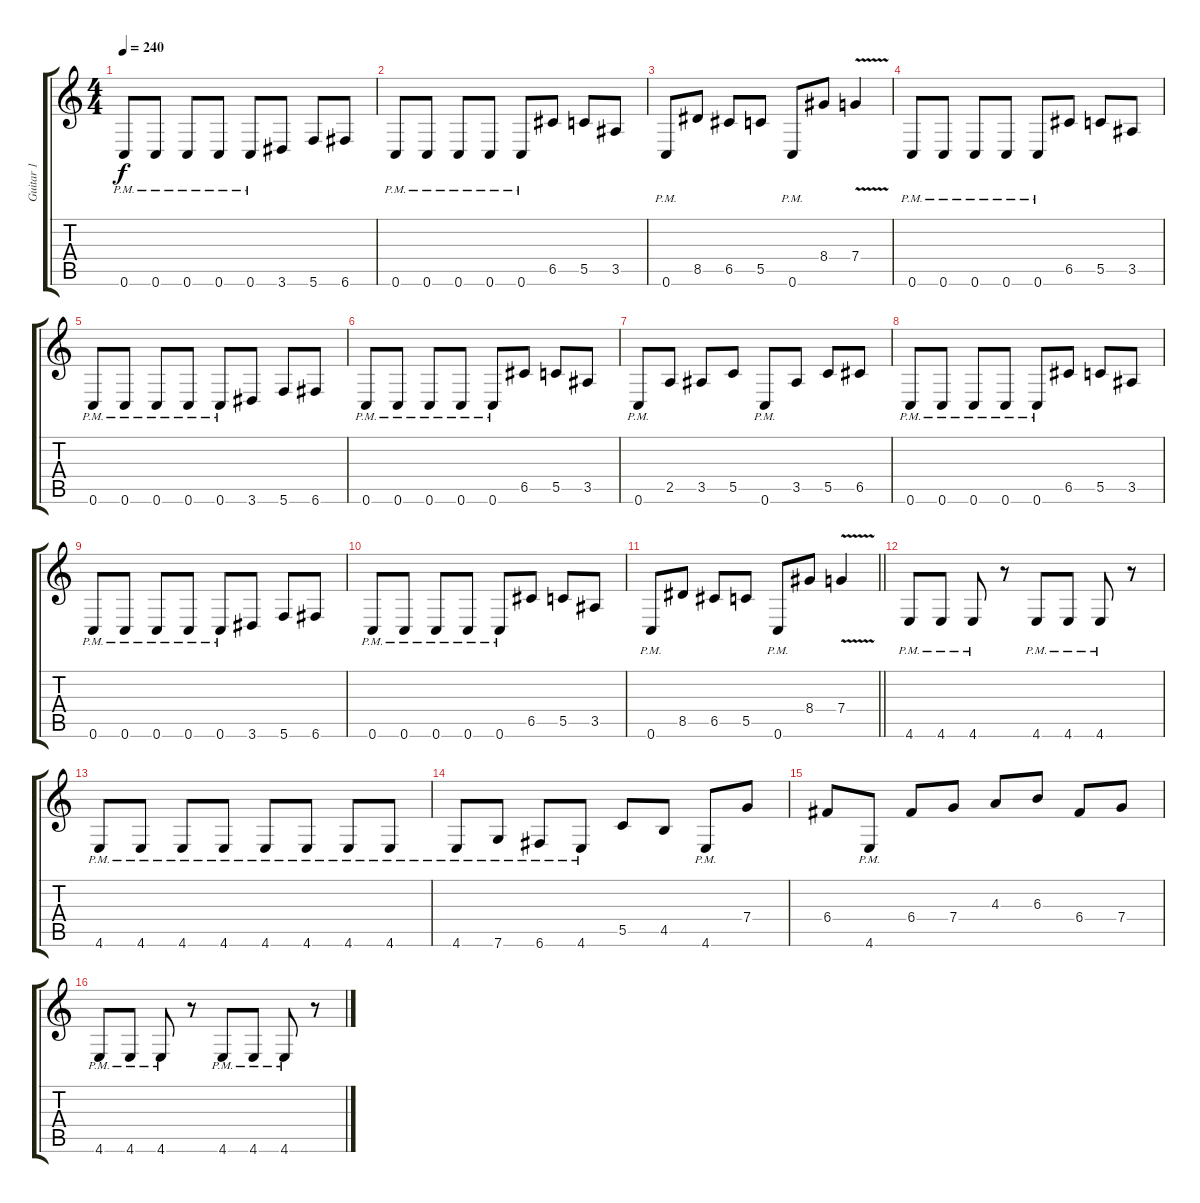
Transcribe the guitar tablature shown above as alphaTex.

\track ("Guitar 1" "Guitar 1") {instrument distortionguitar}
\staff {score tabs}
\tuning (D4 A3 F3 C3 G2 C2) {hide}
\ts (4 4)
\tempo 240
\clef g2
\ks c
0.6{pm}.8{dy f} 0.6{pm}.8 0.6{pm}.8 0.6{pm}.8 0.6{pm}.8 3.6.8 5.6.8 6.6.8 |
0.6{pm}.8 0.6{pm}.8 0.6{pm}.8 0.6{pm}.8 0.6{pm}.8 6.5.8 5.5.8 3.5.8 |
0.6{pm}.8 8.5.8 6.5.8 5.5.8 0.6{pm}.8 8.4.8 7.4{v}.4 |
0.6{pm}.8 0.6{pm}.8 0.6{pm}.8 0.6{pm}.8 0.6{pm}.8 6.5.8 5.5.8 3.5.8 |
0.6{pm}.8 0.6{pm}.8 0.6{pm}.8 0.6{pm}.8 0.6{pm}.8 3.6.8 5.6.8 6.6.8 |
0.6{pm}.8 0.6{pm}.8 0.6{pm}.8 0.6{pm}.8 0.6{pm}.8 6.5.8 5.5.8 3.5.8 |
0.6{pm}.8 2.5.8 3.5.8 5.5.8 0.6{pm}.8 3.5.8 5.5.8 6.5.8 |
0.6{pm}.8 0.6{pm}.8 0.6{pm}.8 0.6{pm}.8 0.6{pm}.8 6.5.8 5.5.8 3.5.8 |
0.6{pm}.8 0.6{pm}.8 0.6{pm}.8 0.6{pm}.8 0.6{pm}.8 3.6.8 5.6.8 6.6.8 |
0.6{pm}.8 0.6{pm}.8 0.6{pm}.8 0.6{pm}.8 0.6{pm}.8 6.5.8 5.5.8 3.5.8 |
\barLineRight lightlight
0.6{pm}.8 8.5.8 6.5.8 5.5.8 0.6{pm}.8 8.4.8 7.4{v}.4 |
4.6{pm}.8 4.6{pm}.8 4.6{pm}.8 r.8 4.6{pm}.8 4.6{pm}.8 4.6{pm}.8 r.8 |
4.6{pm}.8 4.6{pm}.8 4.6{pm}.8 4.6{pm}.8 4.6{pm}.8 4.6{pm}.8 4.6{pm}.8 4.6{pm}.8 |
4.6{pm}.8 7.6{pm}.8 6.6{pm}.8 4.6{pm}.8 5.5.8 4.5.8 4.6{pm}.8 7.4.8 |
6.4.8 4.6{pm}.8 6.4.8 7.4.8 4.3.8 6.3.8 6.4.8 7.4.8 |
4.6{pm}.8 4.6{pm}.8 4.6{pm}.8 r.8 4.6{pm}.8 4.6{pm}.8 4.6{pm}.8 r.8
